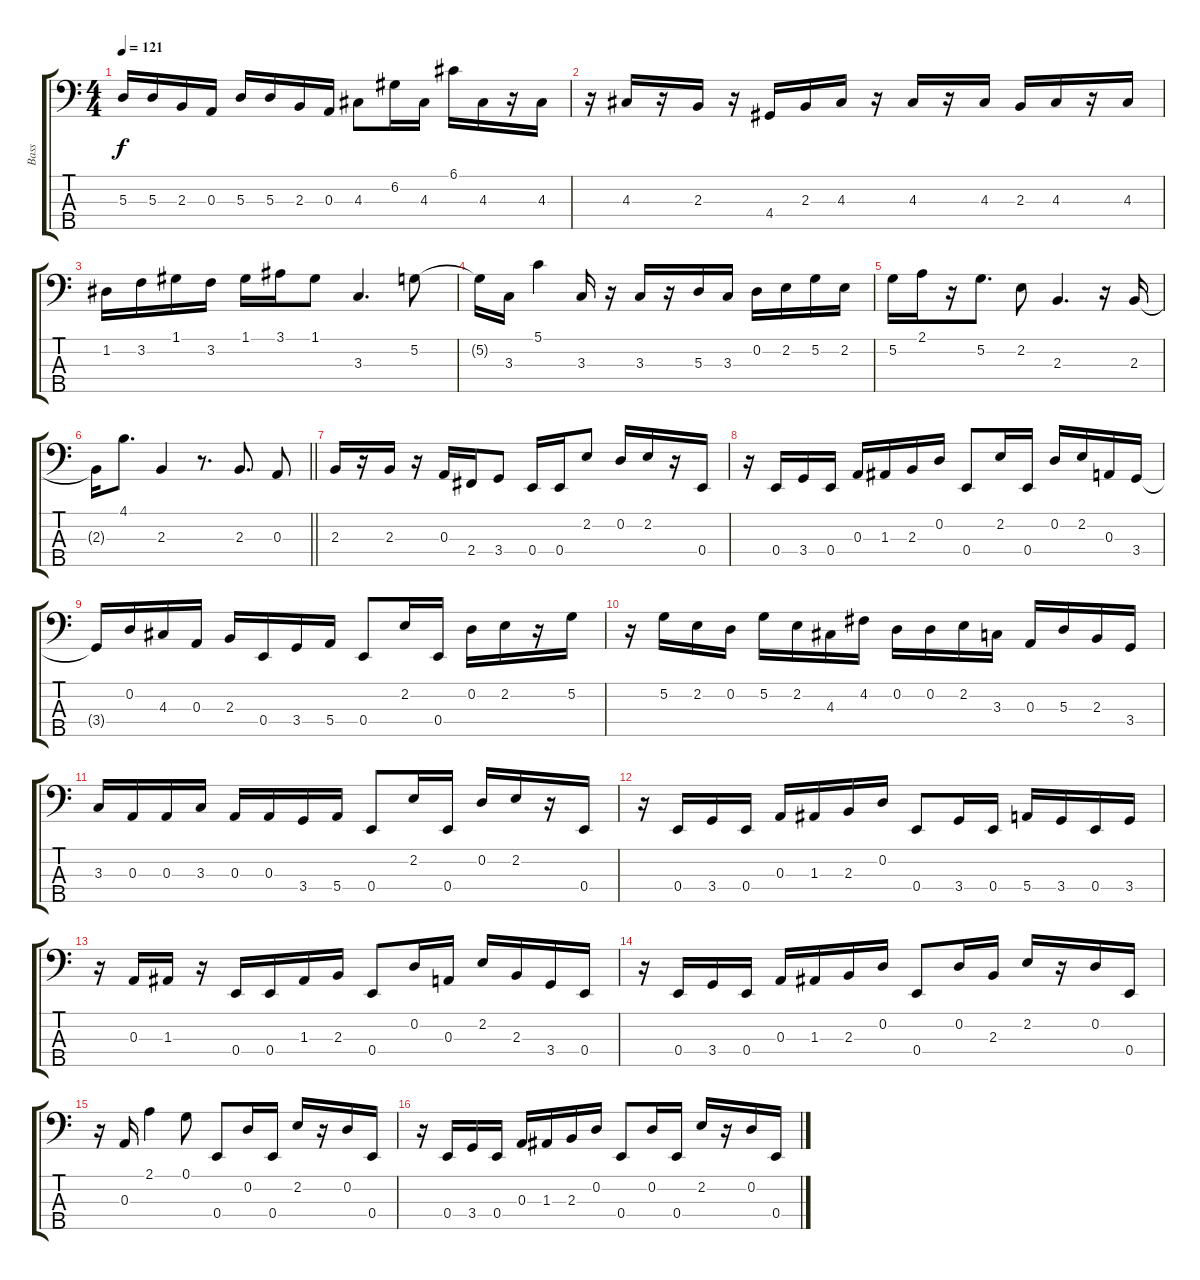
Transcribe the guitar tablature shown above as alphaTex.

\track ("Bass" "Bass") {instrument electricbasspick}
\staff {score tabs}
\tuning (G2 D2 A1 E1 B0) {hide}
\ts (4 4)
\tempo 121
\clef f4
\ks c
5.3.16{dy f} 5.3.16 2.3.16 0.3.16 5.3.16 5.3.16 2.3.16 0.3.16 4.3.8 6.2.16 4.3.16 6.1.16 4.3.16 r.16 4.3.16 |
r.16 4.3.16 r.16 2.3.16 r.16 4.4.16 2.3.16 4.3.16 r.16 4.3.16 r.16 4.3.16 2.3.16 4.3.16 r.16 4.3.16 |
1.2.16 3.2.16 1.1.16 3.2.16 1.1.16 3.1.16 1.1.8 3.3.4{d} 5.2.8 |
5.2{t}.16 3.3.16 5.1.4 3.3.16 r.16 3.3.16 r.16 5.3.16 3.3.16 0.2.16 2.2.16 5.2.16 2.2.16 |
5.2.16 2.1.16 r.16 5.2.8{d} 2.2.8 2.3.4{d} r.16 2.3.16 |
\barLineRight lightlight
2.3{t}.16 4.1.8{d} 2.3.4 r.8{d} 2.3.8{d} 0.3.8 |
\section ("" "")
2.3.16 r.16 2.3.16 r.16 0.3.16 2.4.16 3.4.8 0.4.16{volume 9 instrument slapbass2} 0.4.16 2.2.8 0.2.16 2.2.16 r.16 0.4.16 |
r.16 0.4.16 3.4.16 0.4.16 0.3.16 1.3.16 2.3.16 0.2.16 0.4.8 2.2.16 0.4.16 0.2.16 2.2.16 0.3.16 3.4.16 |
3.4{t}.16 0.2.16 4.3.16 0.3.16 2.3.16 0.4.16 3.4.16 5.4.16 0.4.8 2.2.16 0.4.16 0.2.16 2.2.16 r.16 5.2.16 |
r.16 5.2.16 2.2.16 0.2.16 5.2.16 2.2.16 4.3.16 4.2.16 0.2.16 0.2.16 2.2.16 3.3.16 0.3.16 5.3.16 2.3.16 3.4.16 |
3.3.16 0.3.16 0.3.16 3.3.16 0.3.16 0.3.16 3.4.16 5.4.16 0.4.8 2.2.16 0.4.16 0.2.16 2.2.16 r.16 0.4.16 |
r.16 0.4.16 3.4.16 0.4.16 0.3.16 1.3.16 2.3.16 0.2.16 0.4.8 3.4.16 0.4.16 5.4.16 3.4.16 0.4.16 3.4.16 |
r.16 0.3.16 1.3.16 r.16 0.4.16 0.4.16 1.3.16 2.3.16 0.4.8 0.2.16 0.3.16 2.2.16 2.3.16 3.4.16 0.4.16 |
r.16 0.4.16 3.4.16 0.4.16 0.3.16 1.3.16 2.3.16 0.2.16 0.4.8 0.2.16 2.3.16 2.2.16 r.16 0.2.16 0.4.16 |
r.16 0.3.16 2.1.4 0.1.8 0.4.8 0.2.16 0.4.16 2.2.16 r.16 0.2.16 0.4.16 |
r.16 0.4.16 3.4.16 0.4.16 0.3.16 1.3.16 2.3.16 0.2.16 0.4.8 0.2.16 0.4.16 2.2.16 r.16 0.2.16 0.4.16
